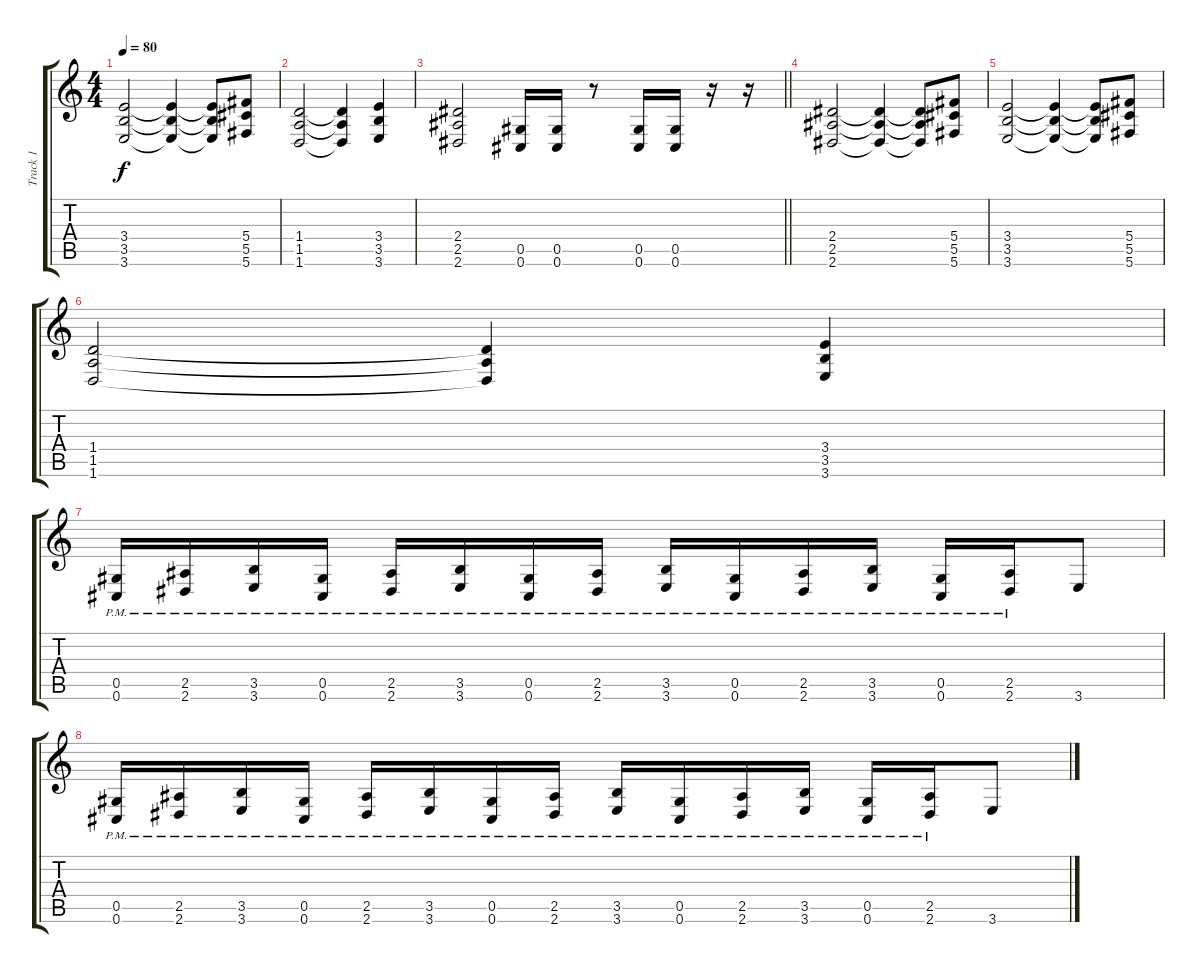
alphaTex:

\track ("Track 1" "Track 1") {instrument distortionguitar}
\staff {score tabs}
\tuning (Eb4 Bb3 Gb3 Db3 Ab2 Db2) {hide}
\ts (4 4)
\tempo 80
\clef g2
\ks c
(3.4 3.5 3.6).2{dy f} (3.4{t} 3.5{t} 3.6{t}).4 (3.4{t} 3.5{t} 3.6{t}).8 (5.4 5.5 5.6).8 |
(1.4 1.5 1.6).2 (1.4{t} 1.5{t} 1.6{t}).4 (3.4 3.5 3.6).4 |
\barLineRight lightlight
(2.4 2.5 2.6).2 (0.5 0.6).16 (0.5 0.6).16 r.8 (0.5 0.6).16 (0.5 0.6).16 r.16 r.16 |
(2.4 2.5 2.6).2 (2.4{t} 2.5{t} 2.6{t}).4 (2.4{t} 2.5{t} 2.6{t}).8 (5.4 5.5 5.6).8 |
(3.4 3.5 3.6).2 (3.4{t} 3.5{t} 3.6{t}).4 (3.4{t} 3.5{t} 3.6{t}).8 (5.4 5.5 5.6).8 |
(1.4 1.5 1.6).2 (1.4{t} 1.5{t} 1.6{t}).4 (3.4 3.5 3.6).4 |
(0.5{pm} 0.6{pm}).16 (2.5{pm} 2.6{pm}).16 (3.5{pm} 3.6{pm}).16 (0.5{pm} 0.6{pm}).16 (2.5{pm} 2.6{pm}).16 (3.5{pm} 3.6{pm}).16 (0.5{pm} 0.6{pm}).16 (2.5{pm} 2.6{pm}).16 (3.5{pm} 3.6{pm}).16 (0.5{pm} 0.6{pm}).16 (2.5{pm} 2.6{pm}).16 (3.5{pm} 3.6{pm}).16 (0.5{pm} 0.6{pm}).16 (2.5{pm} 2.6{pm}).16 3.6.8 |
(0.5{pm} 0.6{pm}).16 (2.5{pm} 2.6{pm}).16 (3.5{pm} 3.6{pm}).16 (0.5{pm} 0.6{pm}).16 (2.5{pm} 2.6{pm}).16 (3.5{pm} 3.6{pm}).16 (0.5{pm} 0.6{pm}).16 (2.5{pm} 2.6{pm}).16 (3.5{pm} 3.6{pm}).16 (0.5{pm} 0.6{pm}).16 (2.5{pm} 2.6{pm}).16 (3.5{pm} 3.6{pm}).16 (0.5{pm} 0.6{pm}).16 (2.5{pm} 2.6{pm}).16 3.6.8
